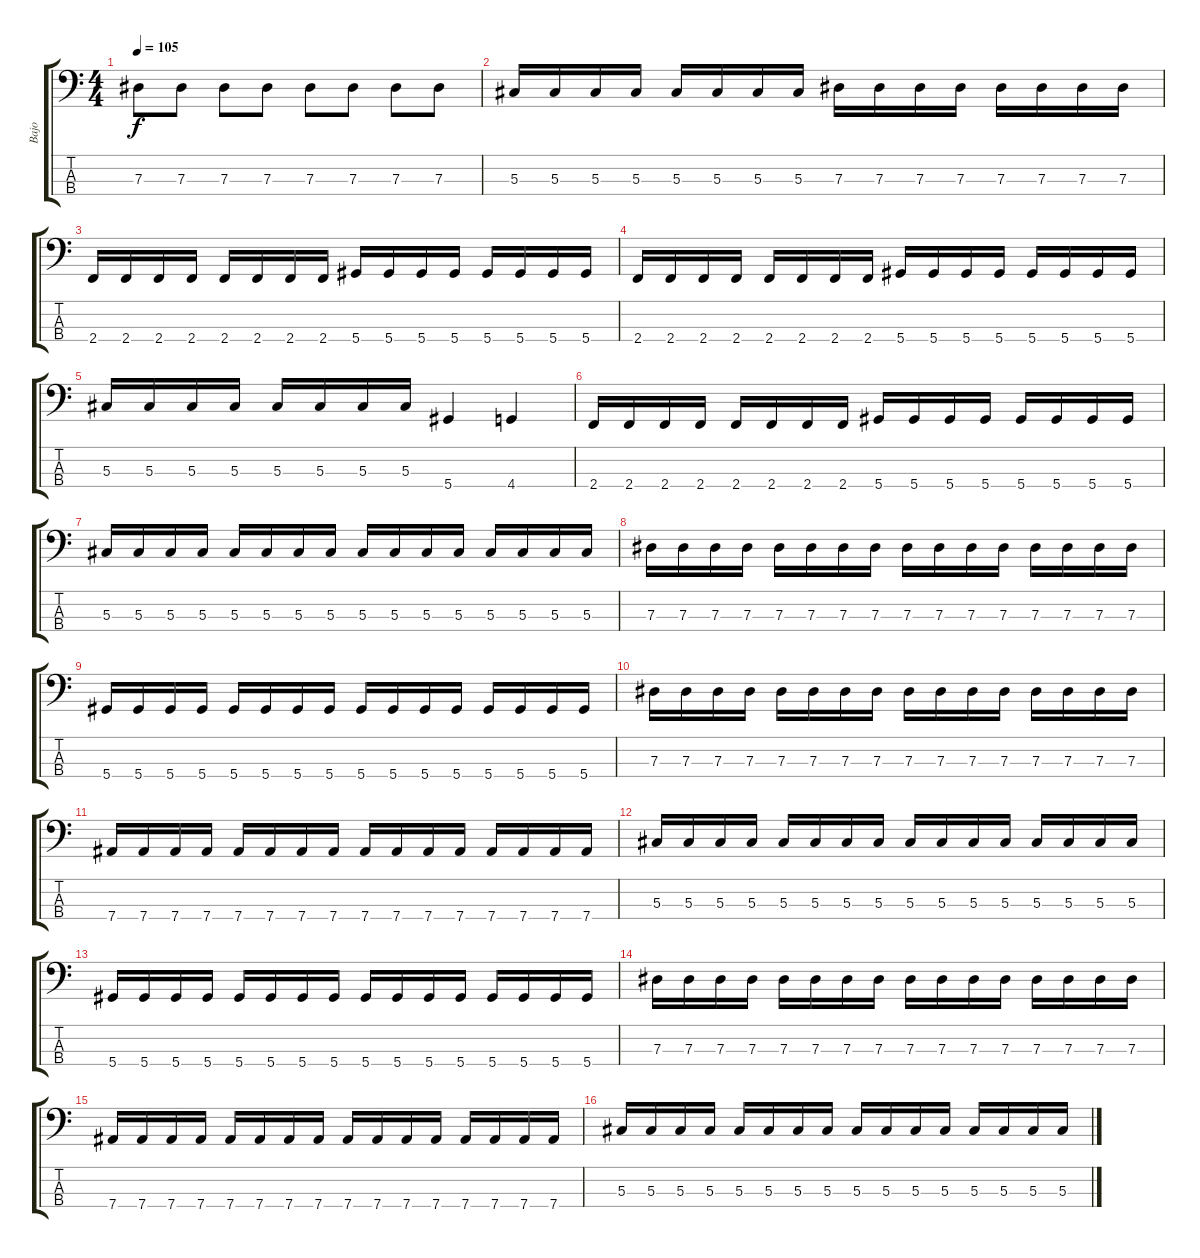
\track ("Bajo" "Bajo") {instrument acousticguitarnylon}
\staff {score tabs}
\tuning (Gb2 Db2 Ab1 Eb1) {hide}
\ts (4 4)
\tempo 105
\clef f4
\ks c
7.3.8{dy f} 7.3.8 7.3.8 7.3.8 7.3.8 7.3.8 7.3.8 7.3.8 |
5.3.16 5.3.16 5.3.16 5.3.16 5.3.16 5.3.16 5.3.16 5.3.16 7.3.16 7.3.16 7.3.16 7.3.16 7.3.16 7.3.16 7.3.16 7.3.16 |
2.4.16 2.4.16 2.4.16 2.4.16 2.4.16 2.4.16 2.4.16 2.4.16 5.4.16 5.4.16 5.4.16 5.4.16 5.4.16 5.4.16 5.4.16 5.4.16 |
2.4.16 2.4.16 2.4.16 2.4.16 2.4.16 2.4.16 2.4.16 2.4.16 5.4.16 5.4.16 5.4.16 5.4.16 5.4.16 5.4.16 5.4.16 5.4.16 |
5.3.16 5.3.16 5.3.16 5.3.16 5.3.16 5.3.16 5.3.16 5.3.16 5.4.4 4.4.4 |
2.4.16 2.4.16 2.4.16 2.4.16 2.4.16 2.4.16 2.4.16 2.4.16 5.4.16 5.4.16 5.4.16 5.4.16 5.4.16 5.4.16 5.4.16 5.4.16 |
5.3.16 5.3.16 5.3.16 5.3.16 5.3.16 5.3.16 5.3.16 5.3.16 5.3.16 5.3.16 5.3.16 5.3.16 5.3.16 5.3.16 5.3.16 5.3.16 |
7.3.16 7.3.16 7.3.16 7.3.16 7.3.16 7.3.16 7.3.16 7.3.16 7.3.16 7.3.16 7.3.16 7.3.16 7.3.16 7.3.16 7.3.16 7.3.16 |
5.4.16 5.4.16 5.4.16 5.4.16 5.4.16 5.4.16 5.4.16 5.4.16 5.4.16 5.4.16 5.4.16 5.4.16 5.4.16 5.4.16 5.4.16 5.4.16 |
7.3.16 7.3.16 7.3.16 7.3.16 7.3.16 7.3.16 7.3.16 7.3.16 7.3.16 7.3.16 7.3.16 7.3.16 7.3.16 7.3.16 7.3.16 7.3.16 |
7.4.16 7.4.16 7.4.16 7.4.16 7.4.16 7.4.16 7.4.16 7.4.16 7.4.16 7.4.16 7.4.16 7.4.16 7.4.16 7.4.16 7.4.16 7.4.16 |
5.3.16 5.3.16 5.3.16 5.3.16 5.3.16 5.3.16 5.3.16 5.3.16 5.3.16 5.3.16 5.3.16 5.3.16 5.3.16 5.3.16 5.3.16 5.3.16 |
5.4.16 5.4.16 5.4.16 5.4.16 5.4.16 5.4.16 5.4.16 5.4.16 5.4.16 5.4.16 5.4.16 5.4.16 5.4.16 5.4.16 5.4.16 5.4.16 |
7.3.16 7.3.16 7.3.16 7.3.16 7.3.16 7.3.16 7.3.16 7.3.16 7.3.16 7.3.16 7.3.16 7.3.16 7.3.16 7.3.16 7.3.16 7.3.16 |
7.4.16 7.4.16 7.4.16 7.4.16 7.4.16 7.4.16 7.4.16 7.4.16 7.4.16 7.4.16 7.4.16 7.4.16 7.4.16 7.4.16 7.4.16 7.4.16 |
5.3.16 5.3.16 5.3.16 5.3.16 5.3.16 5.3.16 5.3.16 5.3.16 5.3.16 5.3.16 5.3.16 5.3.16 5.3.16 5.3.16 5.3.16 5.3.16
